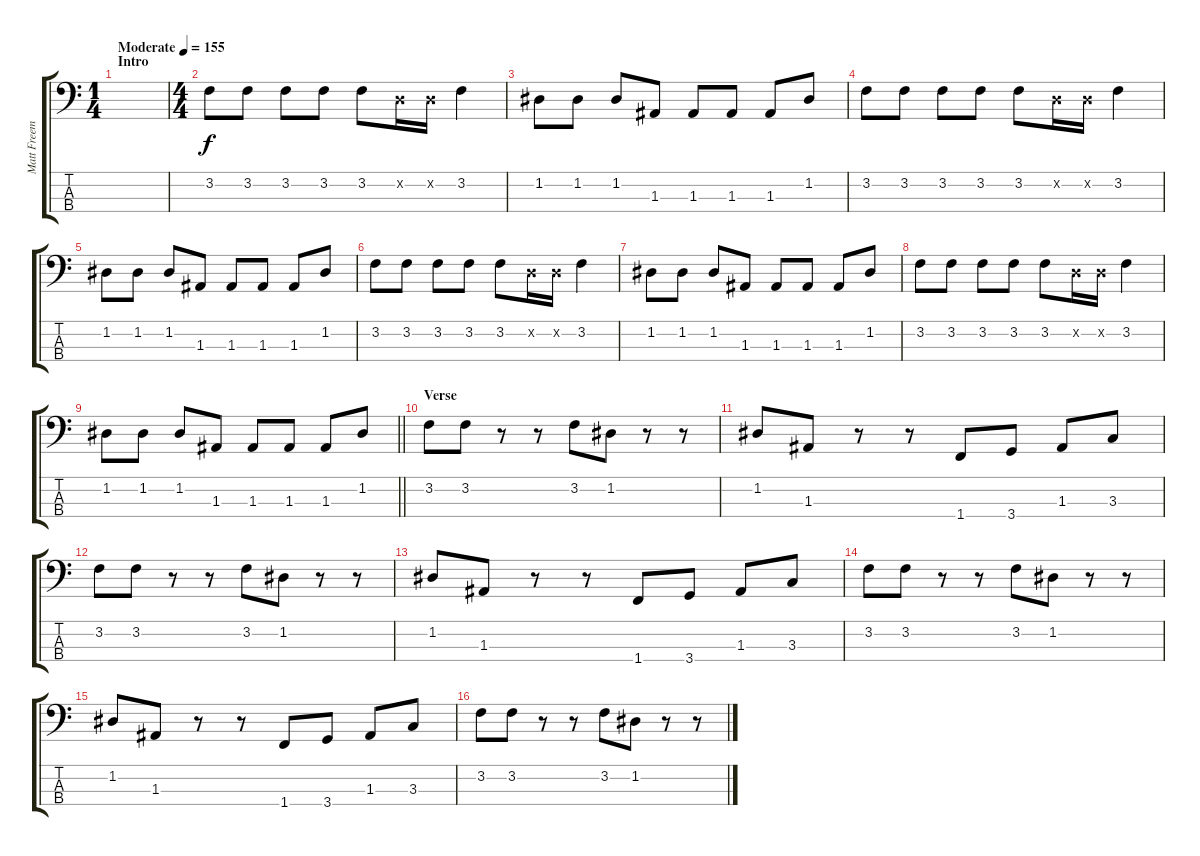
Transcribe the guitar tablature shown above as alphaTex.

\track ("Matt Freeman" "Matt Freem") {instrument electricbasspick}
\staff {score tabs}
\tuning (G2 D2 A1 E1) {hide}
\ts (1 4)
\section ("" "Intro")
\tempo (155 "Moderate")
\clef f4
\ks c
|
\ts (4 4)
3.2.8 3.2.8 3.2.8 3.2.8 3.2.8 0.2{x}.16 0.2{x}.16 3.2.4 |
1.2.8 1.2.8 1.2.8 1.3.8 1.3.8 1.3.8 1.3.8 1.2.8 |
3.2.8 3.2.8 3.2.8 3.2.8 3.2.8 0.2{x}.16 0.2{x}.16 3.2.4 |
1.2.8 1.2.8 1.2.8 1.3.8 1.3.8 1.3.8 1.3.8 1.2.8 |
3.2.8 3.2.8 3.2.8 3.2.8 3.2.8 0.2{x}.16 0.2{x}.16 3.2.4 |
1.2.8 1.2.8 1.2.8 1.3.8 1.3.8 1.3.8 1.3.8 1.2.8 |
3.2.8 3.2.8 3.2.8 3.2.8 3.2.8 0.2{x}.16 0.2{x}.16 3.2.4 |
\barLineRight lightlight
1.2.8 1.2.8 1.2.8 1.3.8 1.3.8 1.3.8 1.3.8 1.2.8 |
\section ("" "Verse")
3.2.8 3.2.8 r.8 r.8 3.2.8 1.2.8 r.8 r.8 |
1.2.8 1.3.8 r.8 r.8 1.4.8 3.4.8 1.3.8 3.3.8 |
3.2.8 3.2.8 r.8 r.8 3.2.8 1.2.8 r.8 r.8 |
1.2.8 1.3.8 r.8 r.8 1.4.8 3.4.8 1.3.8 3.3.8 |
3.2.8 3.2.8 r.8 r.8 3.2.8 1.2.8 r.8 r.8 |
1.2.8 1.3.8 r.8 r.8 1.4.8 3.4.8 1.3.8 3.3.8 |
3.2.8 3.2.8 r.8 r.8 3.2.8 1.2.8 r.8 r.8
